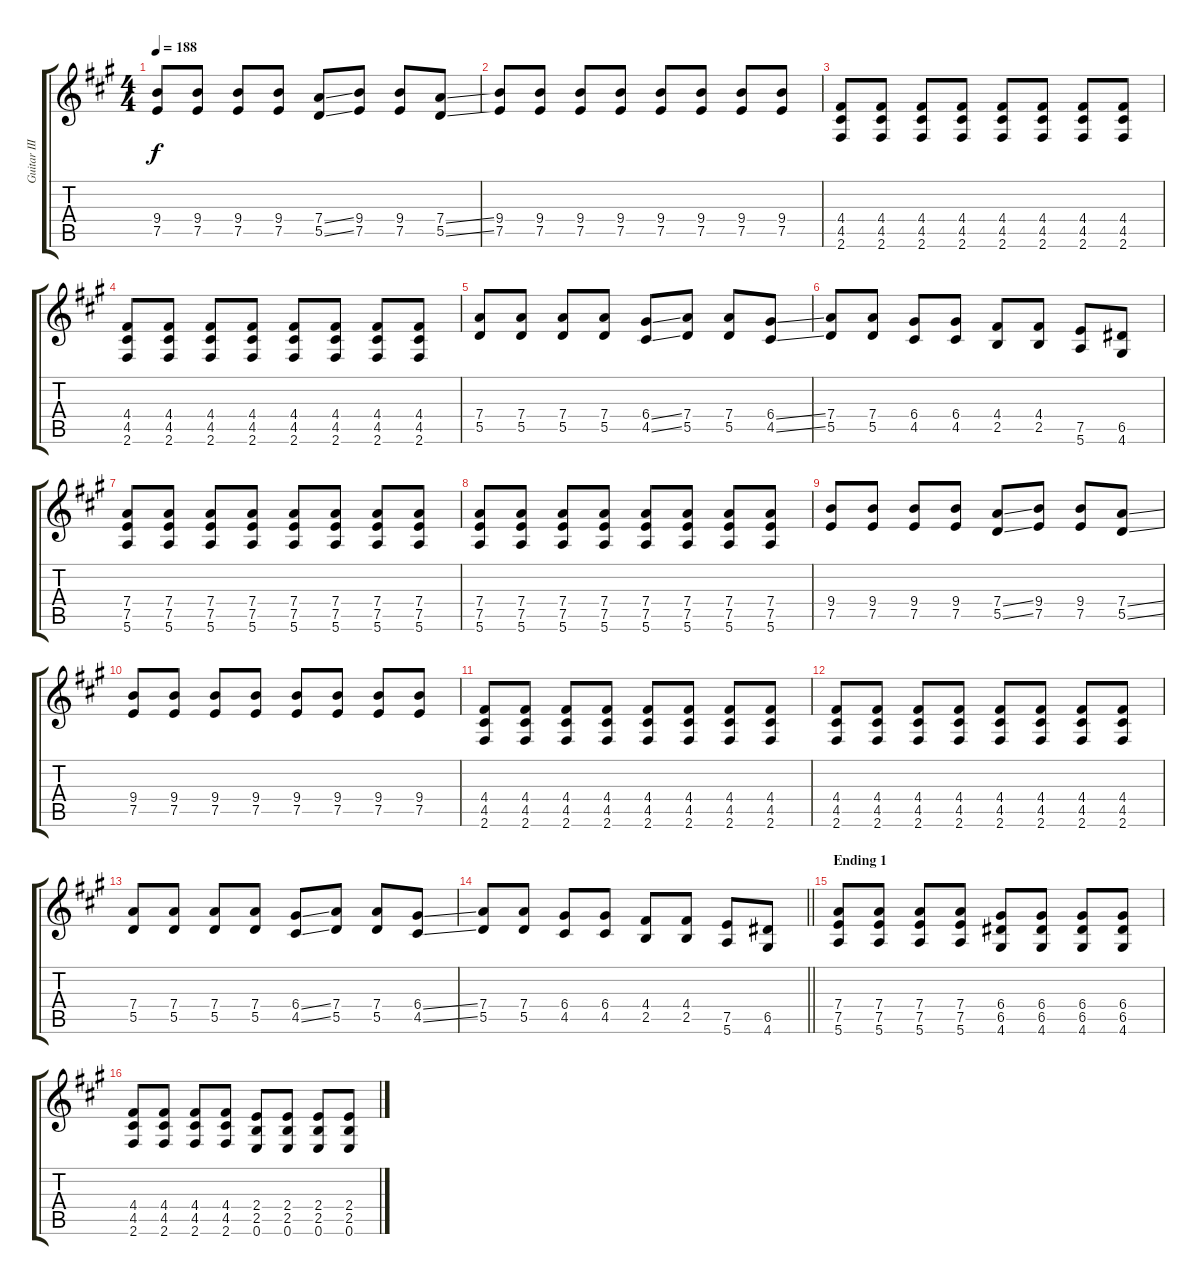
\track ("Guitar III" "Guitar III") {instrument distortionguitar}
\staff {score tabs}
\tuning (E4 B3 G3 D3 A2 E2) {hide}
\ts (4 4)
\tempo 188
\clef g2
\ks a
(9.4 7.5).8{dy f} (9.4 7.5).8 (9.4 7.5).8 (9.4 7.5).8 (7.4{ss} 5.5{ss}).8 (9.4 7.5).8 (9.4 7.5).8 (7.4{ss} 5.5{ss}).8 |
(9.4 7.5).8 (9.4 7.5).8 (9.4 7.5).8 (9.4 7.5).8 (9.4 7.5).8 (9.4 7.5).8 (9.4 7.5).8 (9.4 7.5).8 |
(4.4 4.5 2.6).8 (4.4 4.5 2.6).8 (4.4 4.5 2.6).8 (4.4 4.5 2.6).8 (4.4 4.5 2.6).8 (4.4 4.5 2.6).8 (4.4 4.5 2.6).8 (4.4 4.5 2.6).8 |
(4.4 4.5 2.6).8 (4.4 4.5 2.6).8 (4.4 4.5 2.6).8 (4.4 4.5 2.6).8 (4.4 4.5 2.6).8 (4.4 4.5 2.6).8 (4.4 4.5 2.6).8 (4.4 4.5 2.6).8 |
(7.4 5.5).8 (7.4 5.5).8 (7.4 5.5).8 (7.4 5.5).8 (6.4{ss} 4.5{ss}).8 (7.4 5.5).8 (7.4 5.5).8 (6.4{ss} 4.5{ss}).8 |
(7.4 5.5).8 (7.4 5.5).8 (6.4 4.5).8 (6.4 4.5).8 (4.4 2.5).8 (4.4 2.5).8 (7.5 5.6).8 (6.5 4.6).8 |
(7.4 7.5 5.6).8 (7.4 7.5 5.6).8 (7.4 7.5 5.6).8 (7.4 7.5 5.6).8 (7.4 7.5 5.6).8 (7.4 7.5 5.6).8 (7.4 7.5 5.6).8 (7.4 7.5 5.6).8 |
(7.4 7.5 5.6).8 (7.4 7.5 5.6).8 (7.4 7.5 5.6).8 (7.4 7.5 5.6).8 (7.4 7.5 5.6).8 (7.4 7.5 5.6).8 (7.4 7.5 5.6).8 (7.4 7.5 5.6).8 |
(9.4 7.5).8 (9.4 7.5).8 (9.4 7.5).8 (9.4 7.5).8 (7.4{ss} 5.5{ss}).8 (9.4 7.5).8 (9.4 7.5).8 (7.4{ss} 5.5{ss}).8 |
(9.4 7.5).8 (9.4 7.5).8 (9.4 7.5).8 (9.4 7.5).8 (9.4 7.5).8 (9.4 7.5).8 (9.4 7.5).8 (9.4 7.5).8 |
(4.4 4.5 2.6).8 (4.4 4.5 2.6).8 (4.4 4.5 2.6).8 (4.4 4.5 2.6).8 (4.4 4.5 2.6).8 (4.4 4.5 2.6).8 (4.4 4.5 2.6).8 (4.4 4.5 2.6).8 |
(4.4 4.5 2.6).8 (4.4 4.5 2.6).8 (4.4 4.5 2.6).8 (4.4 4.5 2.6).8 (4.4 4.5 2.6).8 (4.4 4.5 2.6).8 (4.4 4.5 2.6).8 (4.4 4.5 2.6).8 |
(7.4 5.5).8 (7.4 5.5).8 (7.4 5.5).8 (7.4 5.5).8 (6.4{ss} 4.5{ss}).8 (7.4 5.5).8 (7.4 5.5).8 (6.4{ss} 4.5{ss}).8 |
\barLineRight lightlight
(7.4 5.5).8 (7.4 5.5).8 (6.4 4.5).8 (6.4 4.5).8 (4.4 2.5).8 (4.4 2.5).8 (7.5 5.6).8 (6.5 4.6).8 |
\section ("" "Ending 1")
(7.4 7.5 5.6).8 (7.4 7.5 5.6).8 (7.4 7.5 5.6).8 (7.4 7.5 5.6).8 (6.4 6.5 4.6).8 (6.4 6.5 4.6).8 (6.4 6.5 4.6).8 (6.4 6.5 4.6).8 |
(4.4 4.5 2.6).8 (4.4 4.5 2.6).8 (4.4 4.5 2.6).8 (4.4 4.5 2.6).8 (2.4 2.5 0.6).8 (2.4 2.5 0.6).8 (2.4 2.5 0.6).8 (2.4 2.5 0.6).8
